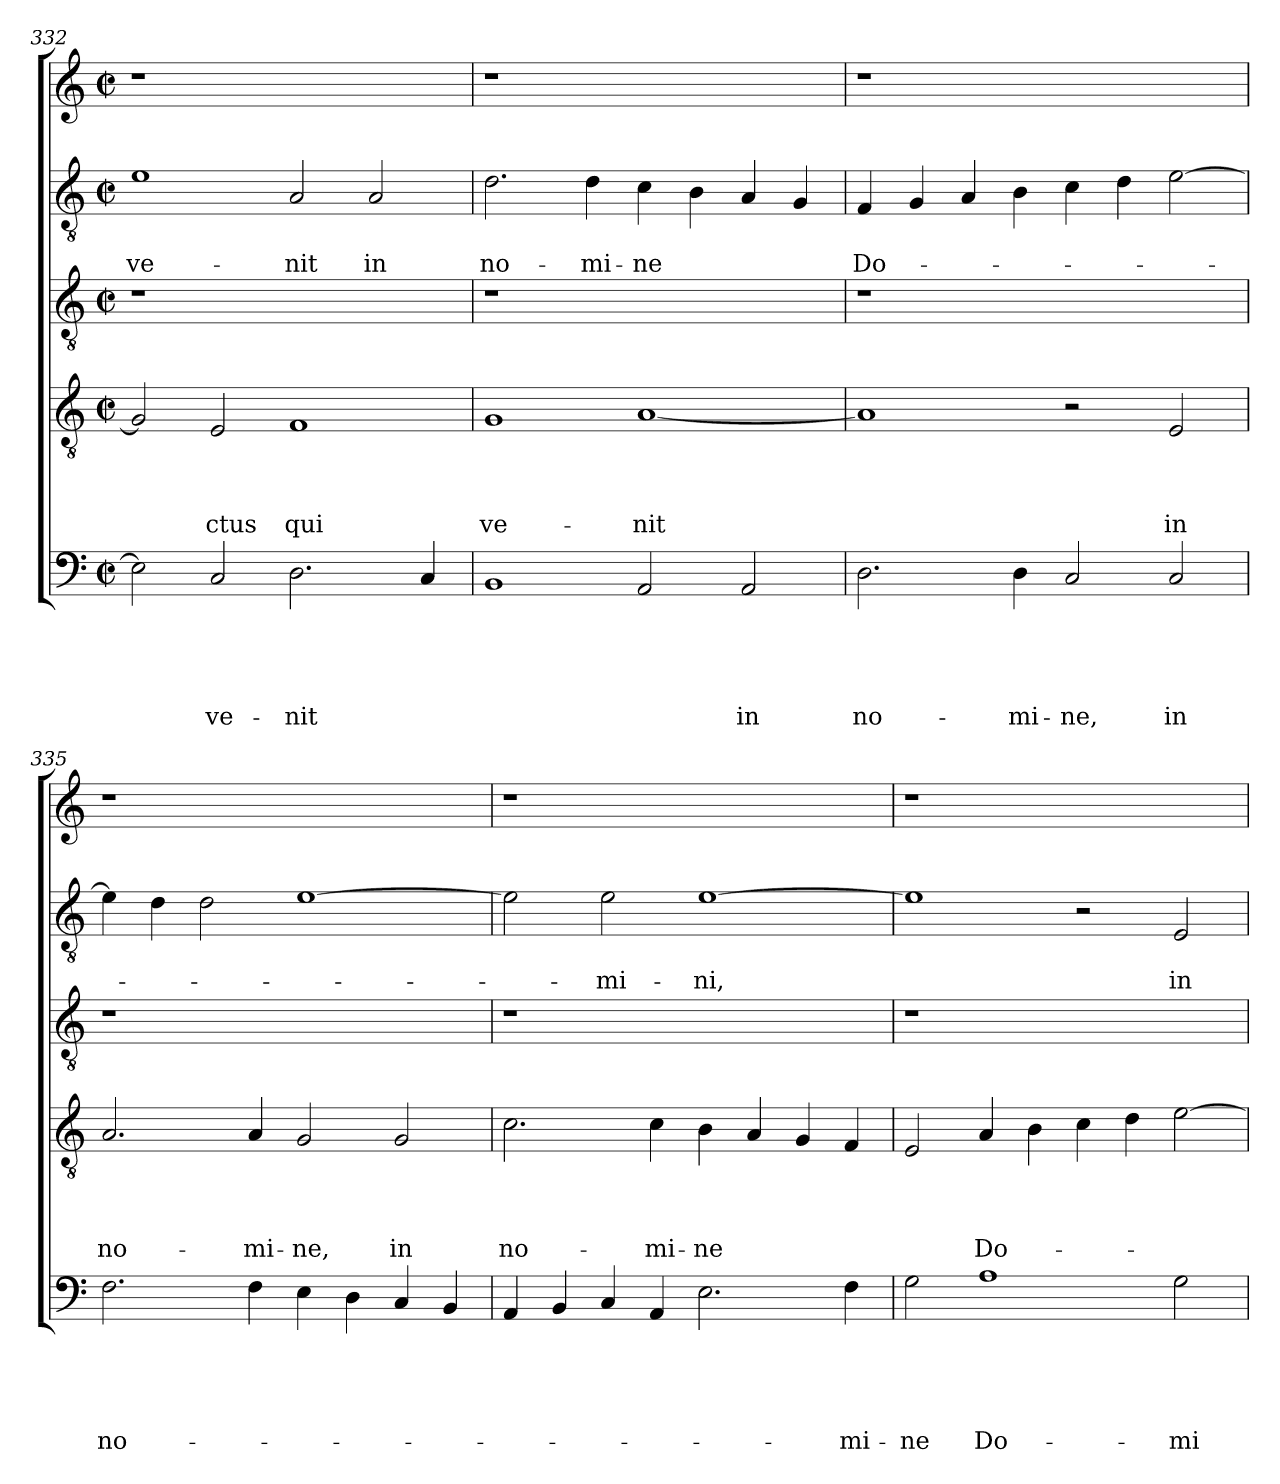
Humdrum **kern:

**kern	**text	**text	**text	**text	**text	**kern	**text	**text	**text	**text	**kern	**kern	**text	**text	**kern
*part5	*part5	*part5	*part5	*part5	*part5	*part4	*part4	*part4	*part4	*part4	*part3	*part2	*part2	*part2	*part1
*staff5	*staff5	*staff5	*staff5	*staff5	*staff5	*staff4	*staff4	*staff4	*staff4	*staff4	*staff3	*staff2	*staff2	*staff2	*staff1
*clefF4	*	*	*	*	*	*clefGv2	*	*	*	*	*clefGv2	*clefGv2	*	*	*clefG2
*k[]	*	*	*	*	*	*k[]	*	*	*	*	*k[]	*k[]	*	*	*k[]
*C:	*	*	*	*	*	*C:	*	*	*	*	*C:	*C:	*	*	*C:
*M2/2	*	*	*	*	*	*M2/2	*	*	*	*	*M2/2	*M2/2	*	*	*M2/2
*met(c|)	*	*	*	*	*	*met(c|)	*	*	*	*	*met(c|)	*met(c|)	*	*	*met(c|)
=332	=332	=332	=332	=332	=332	=332	=332	=332	=332	=332	=332	=332	=332	=332	=332
2E\]	.	.	.	.	.	2G/]	.	.	.	.	1r	1e	.	ve-	1r
2C/	.	.	.	.	ve-	2E/	.	.	.	-ctus	.	.	.	.	.
2.D\	.	.	.	.	-nit	1F	.	.	.	qui	1ryy	2A/	.	-nit	1ryy
.	.	.	.	.	.	.	.	.	.	.	.	2A/	.	in	.
4C/	.	.	.	.	.	.	.	.	.	.	.	.	.	.	.
=333	=333	=333	=333	=333	=333	=333	=333	=333	=333	=333	=333	=333	=333	=333	=333
1BB	.	.	.	.	.	1G	.	.	.	ve-	1r	2.d\	.	no-	1r
.	.	.	.	.	.	.	.	.	.	.	.	4d\	.	-mi-	.
2AA/	.	.	.	.	.	[1A	.	.	.	-nit	1ryy	4c\	.	-ne	1ryy
.	.	.	.	.	.	.	.	.	.	.	.	4B\	.	.	.
2AA/	.	.	.	.	in	.	.	.	.	.	.	4A/	.	.	.
.	.	.	.	.	.	.	.	.	.	.	.	4G/	.	.	.
=334	=334	=334	=334	=334	=334	=334	=334	=334	=334	=334	=334	=334	=334	=334	=334
2.D\	.	.	.	.	no-	1A]	.	.	.	.	1r	4F/	.	Do-	1r
.	.	.	.	.	.	.	.	.	.	.	.	4G/	.	.	.
.	.	.	.	.	.	.	.	.	.	.	.	4A/	.	.	.
4D\	.	.	.	.	-mi-	.	.	.	.	.	.	4B\	.	.	.
2C/	.	.	.	.	-ne,	2r	.	.	.	.	1ryy	4c\	.	.	1ryy
.	.	.	.	.	.	.	.	.	.	.	.	4d\	.	.	.
2C/	.	.	.	.	in	2E/	.	.	.	in	.	[2e\	.	.	.
=335	=335	=335	=335	=335	=335	=335	=335	=335	=335	=335	=335	=335	=335	=335	=335
2.F\	.	.	.	.	no-	2.A/	.	.	.	no-	1r	4e\]	.	.	1r
.	.	.	.	.	.	.	.	.	.	.	.	4d\	.	.	.
.	.	.	.	.	.	.	.	.	.	.	.	2d\	.	.	.
4F\	.	.	.	.	.	4A/	.	.	.	-mi-	.	.	.	.	.
4E\	.	.	.	.	.	2G/	.	.	.	-ne,	1ryy	[1e	.	.	1ryy
4D\	.	.	.	.	.	.	.	.	.	.	.	.	.	.	.
4C/	.	.	.	.	.	2G/	.	.	.	in	.	.	.	.	.
4BB/	.	.	.	.	.	.	.	.	.	.	.	.	.	.	.
!!LO:LB:g=z
=336	=336	=336	=336	=336	=336	=336	=336	=336	=336	=336	=336	=336	=336	=336	=336
4AA/	.	.	.	.	.	2.c\	.	.	.	no-	1r	2e\]	.	.	1r
4BB/	.	.	.	.	.	.	.	.	.	.	.	.	.	.	.
4C/	.	.	.	.	.	.	.	.	.	.	.	2e\	.	-mi-	.
4AA/	.	.	.	.	.	4c\	.	.	.	-mi-	.	.	.	.	.
2.E\	.	.	.	.	.	4B\	.	.	.	-ne	1ryy	[1e	.	-ni,	1ryy
.	.	.	.	.	.	4A/	.	.	.	.	.	.	.	.	.
.	.	.	.	.	.	4G/	.	.	.	.	.	.	.	.	.
4F\	.	.	.	.	-mi-	4F/	.	.	.	.	.	.	.	.	.
=337	=337	=337	=337	=337	=337	=337	=337	=337	=337	=337	=337	=337	=337	=337	=337
2G\	.	.	.	.	-ne	2E/	.	.	.	.	1r	1e]	.	.	1r
1A	.	.	.	.	Do-	4A/	.	.	.	Do-	.	.	.	.	.
.	.	.	.	.	.	4B\	.	.	.	.	.	.	.	.	.
.	.	.	.	.	.	4c\	.	.	.	.	1ryy	2r	.	.	1ryy
.	.	.	.	.	.	4d\	.	.	.	.	.	.	.	.	.
2G\	.	.	.	.	-mi-	[2e\	.	.	.	.	.	2E/	.	in	.
=	=	=	=	=	=	=	=	=	=	=	=	=	=	=	=
*-	*-	*-	*-	*-	*-	*-	*-	*-	*-	*-	*-	*-	*-	*-	*-
